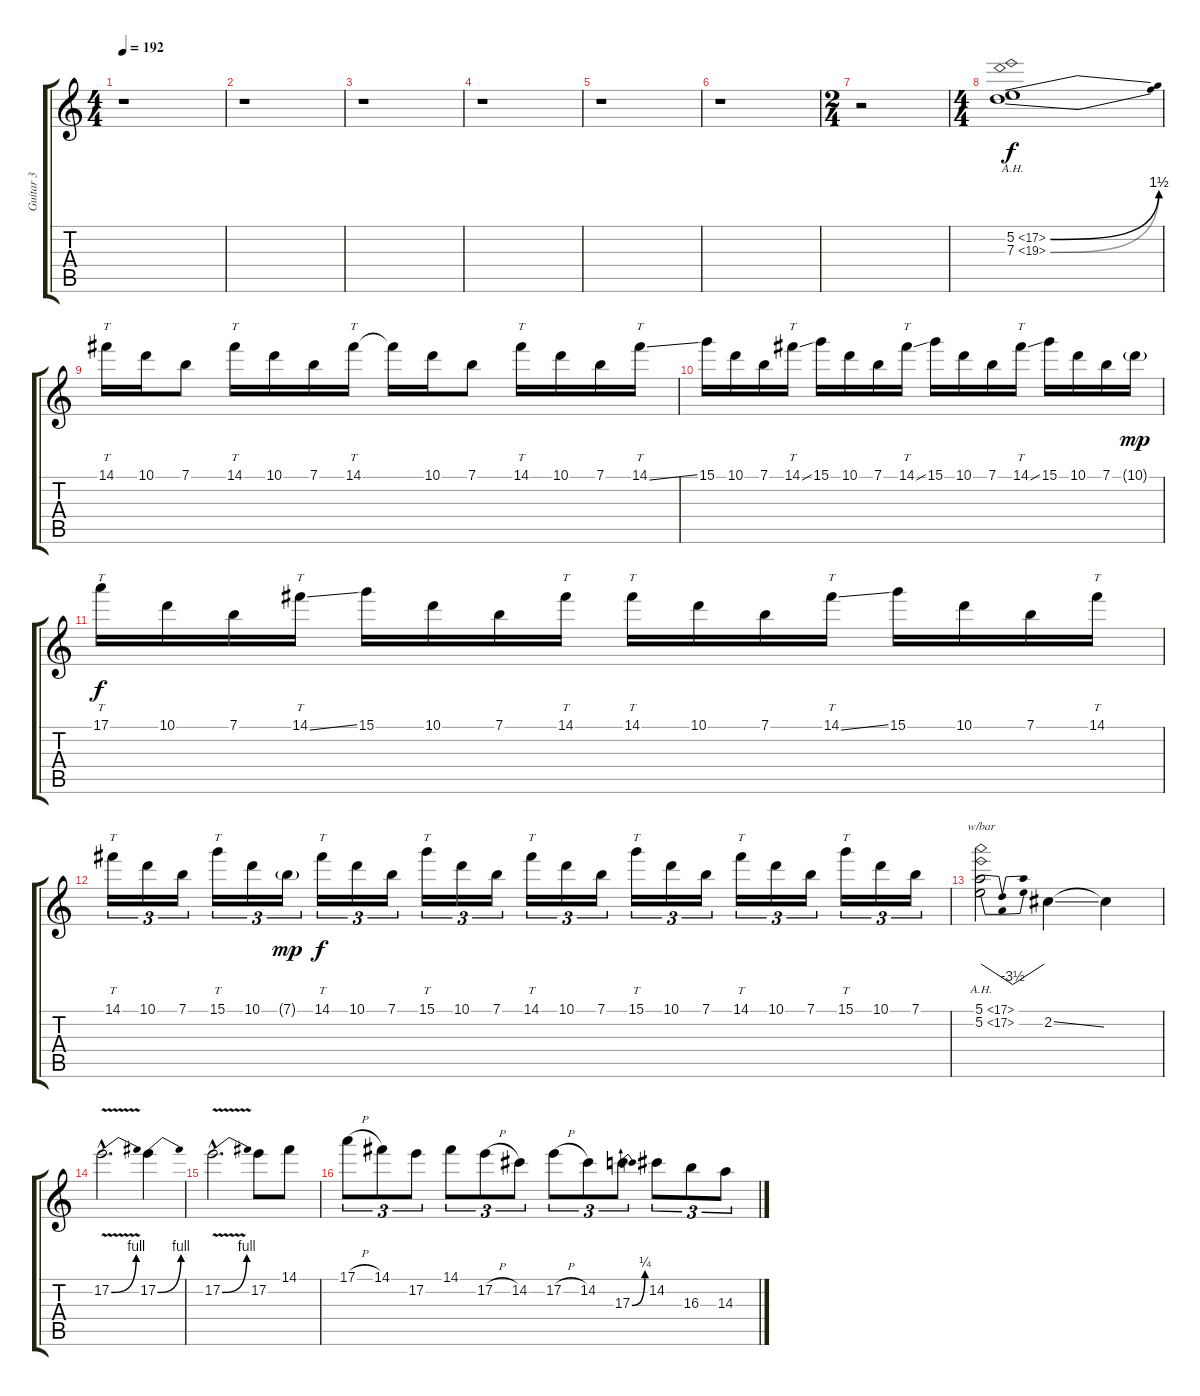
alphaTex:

\track ("Guitar 3" "Guitar 3") {instrument electricguitarjazz}
\staff {score tabs}
\tuning (E4 B3 G3 D3 A2 E2) {hide}
\ts (4 4)
\tempo 192
\clef g2
\ks c
r.1{dy f} |
r.1 |
r.1 |
r.1 |
r.1 |
r.1 |
\ts (2 4)
r.2 |
\ts (4 4)
(5.2{be (bend 0 0 60 6) ah 12} 7.3{be (bend 0 0 60 6) ah 12}).1{volume 13} |
14.1.16{tt} 10.1.16 7.1.8 14.1.16{tt} 10.1.16 7.1.16 14.1.16{tt} 14.1{t}.16 10.1.16 7.1.8 14.1.16{tt} 10.1.16 7.1.16 14.1{ss}.16{tt} |
15.1.16 10.1.16 7.1.16 14.1{ss}.16{tt} 15.1.16 10.1.16 7.1.16 14.1{ss}.16{tt} 15.1.16 10.1.16 7.1.16 14.1{ss}.16{tt} 15.1.16 10.1.16 7.1.16 10.1{g}.16{dy mp} |
17.1.16{tt dy f} 10.1.16 7.1.16 14.1{ss}.16{tt} 15.1.16 10.1.16 7.1.16 14.1.16{tt} 14.1.16{tt} 10.1.16 7.1.16 14.1{ss}.16{tt} 15.1.16 10.1.16 7.1.16 14.1.16{tt} |
14.1.16{tt tu (3 2)} 10.1.16{tu (3 2)} 7.1.16{tu (3 2)} 15.1.16{tt tu (3 2)} 10.1.16{tu (3 2)} 7.1{g}.16{tu (3 2) dy mp} 14.1.16{tt tu (3 2) dy f} 10.1.16{tu (3 2)} 7.1.16{tu (3 2)} 15.1.16{tt tu (3 2)} 10.1.16{tu (3 2)} 7.1.16{tu (3 2)} 14.1.16{tt tu (3 2)} 10.1.16{tu (3 2)} 7.1.16{tu (3 2)} 15.1.16{tt tu (3 2)} 10.1.16{tu (3 2)} 7.1.16{tu (3 2)} 14.1.16{tt tu (3 2)} 10.1.16{tu (3 2)} 7.1.16{tu (3 2)} 15.1.16{tt tu (3 2)} 10.1.16{tu (3 2)} 7.1.16{tu (3 2)} |
(5.1{ah 12} 5.2{ah 12}).2{tbe (dip default 0 0 30 -14 60 0)} 2.2{ss}.4 2.2{t}.4 |
17.2{be (bend 0 0 60 4) v hac}.2{d} 17.2{be (bend 0 0 60 4)}.4 |
17.2{be (bend 0 0 60 4) v hac}.2{d} 17.2.8 14.1.8 |
17.1{h}.8{tu (3 2)} 14.1.8{tu (3 2)} 17.2.8{tu (3 2)} 14.1.8{tu (3 2)} 17.2{h}.8{tu (3 2)} 14.2.8{tu (3 2)} 17.2{h}.8{tu (3 2)} 14.2.8{tu (3 2)} 17.3{be (bend 0 0 60 1)}.8{tu (3 2)} 14.2.8{tu (3 2)} 16.3.8{tu (3 2)} 14.3.8{tu (3 2)}
